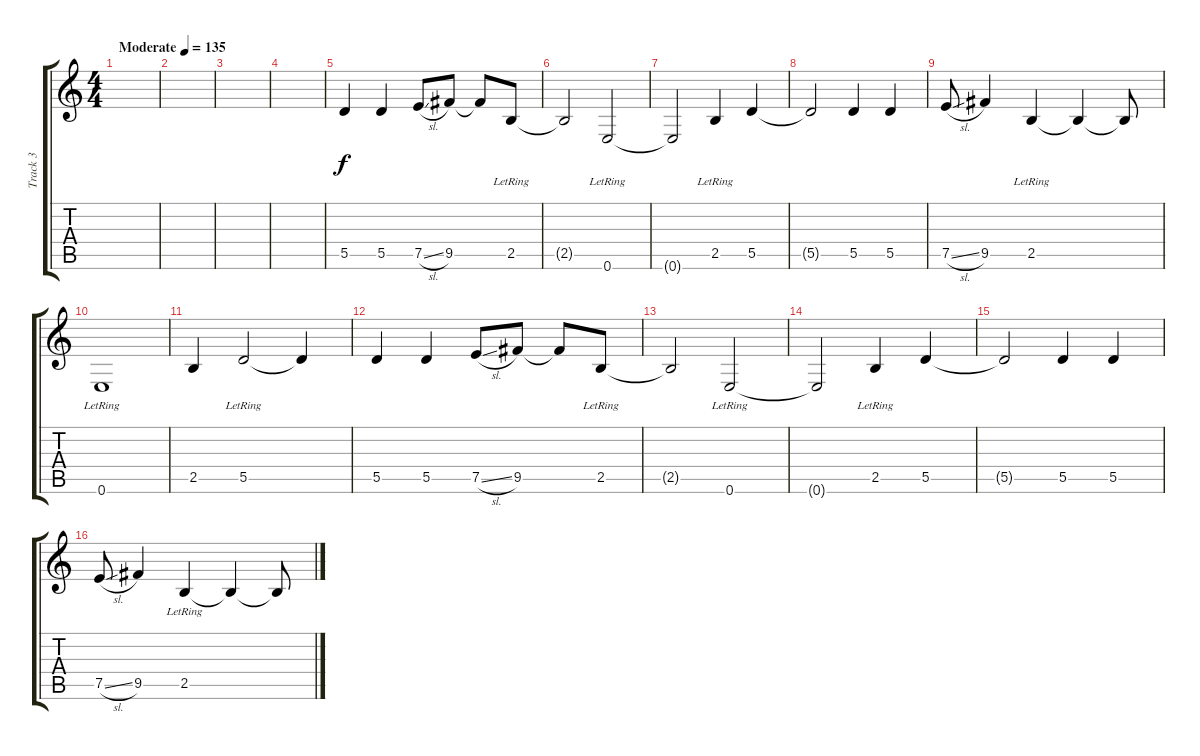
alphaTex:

\track ("Track 3" "Track 3") {instrument electricbassfinger}
\staff {score tabs}
\tuning (E4 B3 G3 D3 A2 E2) {hide}
\ts (4 4)
\tempo (135 "Moderate")
\clef g2
\ks c
|
|
|
|
5.5.4 5.5.4 7.5{sl}.8 9.5.8 9.5{t}.8 2.5{lr}.8 |
2.5{t}.2 0.6{lr}.2 |
0.6{t}.2 2.5{lr}.4 5.5.4 |
5.5{t}.2 5.5.4 5.5.4 |
7.5{sl}.8 9.5.4 2.5{lr}.4 2.5{t}.4 2.5{t}.8 |
0.6{lr}.1 |
2.5.4 5.5{lr}.2 5.5{t}.4 |
5.5.4 5.5.4 7.5{sl}.8 9.5.8 9.5{t}.8 2.5{lr}.8 |
2.5{t}.2 0.6{lr}.2 |
0.6{t}.2 2.5{lr}.4 5.5.4 |
5.5{t}.2 5.5.4 5.5.4 |
7.5{sl}.8 9.5.4 2.5{lr}.4 2.5{t}.4 2.5{t}.8
